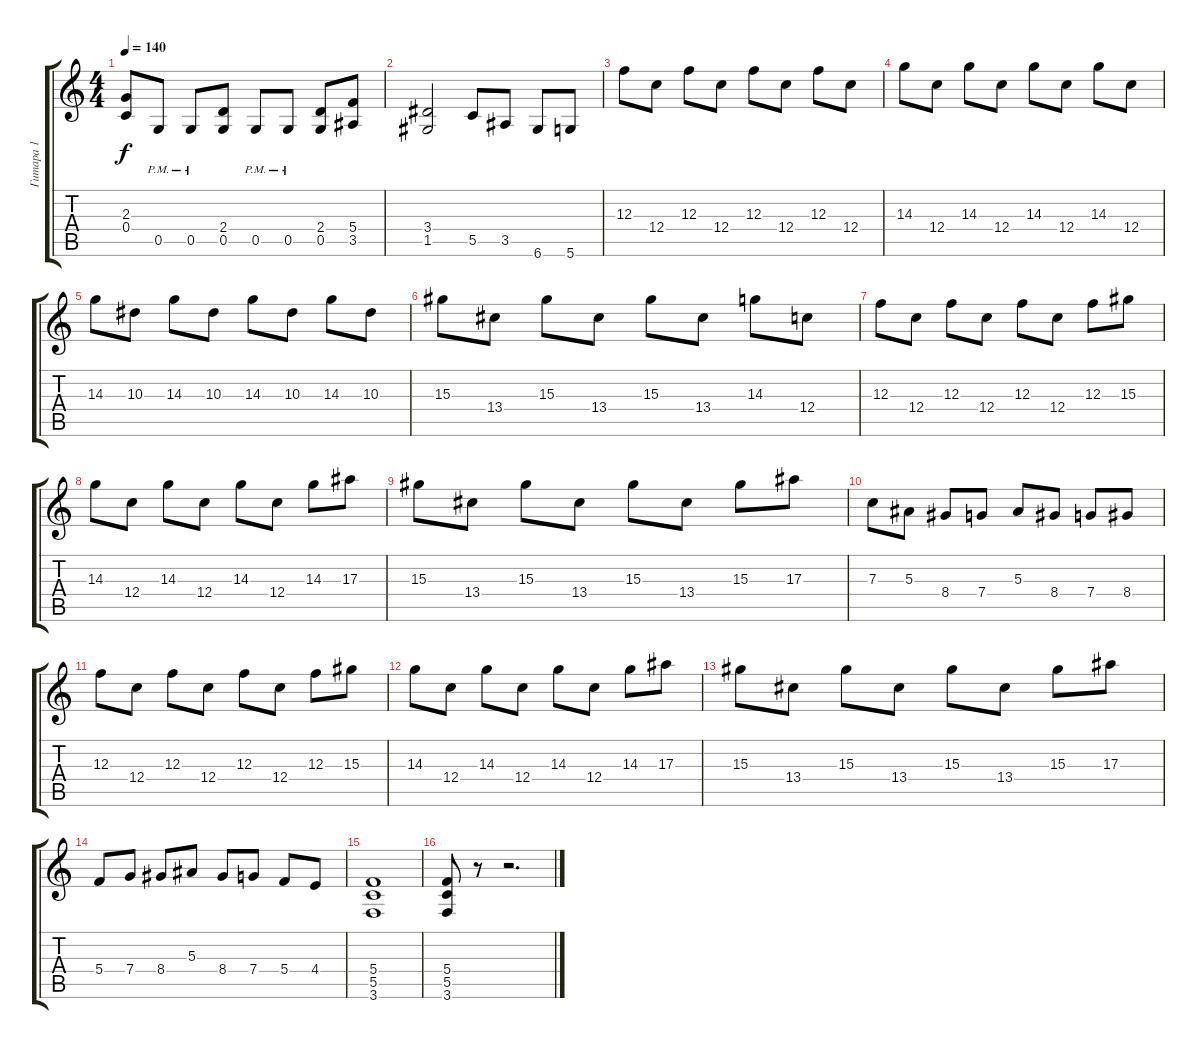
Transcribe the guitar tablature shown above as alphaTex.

\track ("Гитара 1" "Гитара 1") {instrument overdrivenguitar}
\staff {score tabs}
\tuning (D4 A3 F3 C3 G2 D2) {hide}
\ts (4 4)
\tempo 140
\clef g2
\ks c
(2.3 0.4).8{dy f} 0.5{pm}.8 0.5{pm}.8 (2.4 0.5).8 0.5{pm}.8 0.5{pm}.8 (2.4 0.5).8 (5.4 3.5).8 |
(3.4 1.5).2 5.5.8 3.5.8 6.6.8 5.6.8 |
12.3.8 12.4.8 12.3.8 12.4.8 12.3.8 12.4.8 12.3.8 12.4.8 |
14.3.8 12.4.8 14.3.8 12.4.8 14.3.8 12.4.8 14.3.8 12.4.8 |
14.3.8 10.3.8 14.3.8 10.3.8 14.3.8 10.3.8 14.3.8 10.3.8 |
15.3.8 13.4.8 15.3.8 13.4.8 15.3.8 13.4.8 14.3.8 12.4.8 |
12.3.8 12.4.8 12.3.8 12.4.8 12.3.8 12.4.8 12.3.8 15.3.8 |
14.3.8 12.4.8 14.3.8 12.4.8 14.3.8 12.4.8 14.3.8 17.3.8 |
15.3.8 13.4.8 15.3.8 13.4.8 15.3.8 13.4.8 15.3.8 17.3.8 |
7.3.8 5.3.8 8.4.8 7.4.8 5.3.8 8.4.8 7.4.8 8.4.8 |
12.3.8 12.4.8 12.3.8 12.4.8 12.3.8 12.4.8 12.3.8 15.3.8 |
14.3.8 12.4.8 14.3.8 12.4.8 14.3.8 12.4.8 14.3.8 17.3.8 |
15.3.8 13.4.8 15.3.8 13.4.8 15.3.8 13.4.8 15.3.8 17.3.8 |
5.4.8 7.4.8 8.4.8 5.3.8 8.4.8 7.4.8 5.4.8 4.4.8 |
(5.4 5.5 3.6).1 |
(5.4 5.5 3.6).8 r.8 r.2{d}
